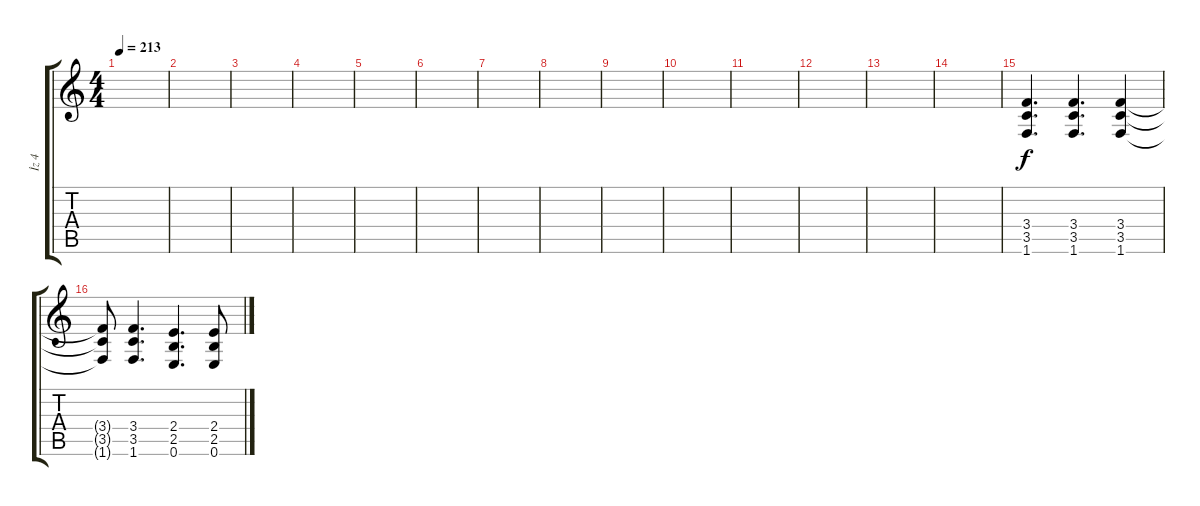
\track ("İz 4" "İz 4") {instrument distortionguitar}
\staff {score tabs}
\tuning (E4 B3 G3 D3 A2 E2) {hide}
\ts (4 4)
\tempo 213
\clef g2
\ks c
|
|
|
|
|
|
|
|
|
|
|
|
|
|
(3.4 3.5 1.6).4{d} (3.4 3.5 1.6).4{d} (3.4 3.5 1.6).4 |
(3.4{t} 3.5{t} 1.6{t}).8 (3.4 3.5 1.6).4{d} (2.4 2.5 0.6).4{d} (2.4 2.5 0.6).8
